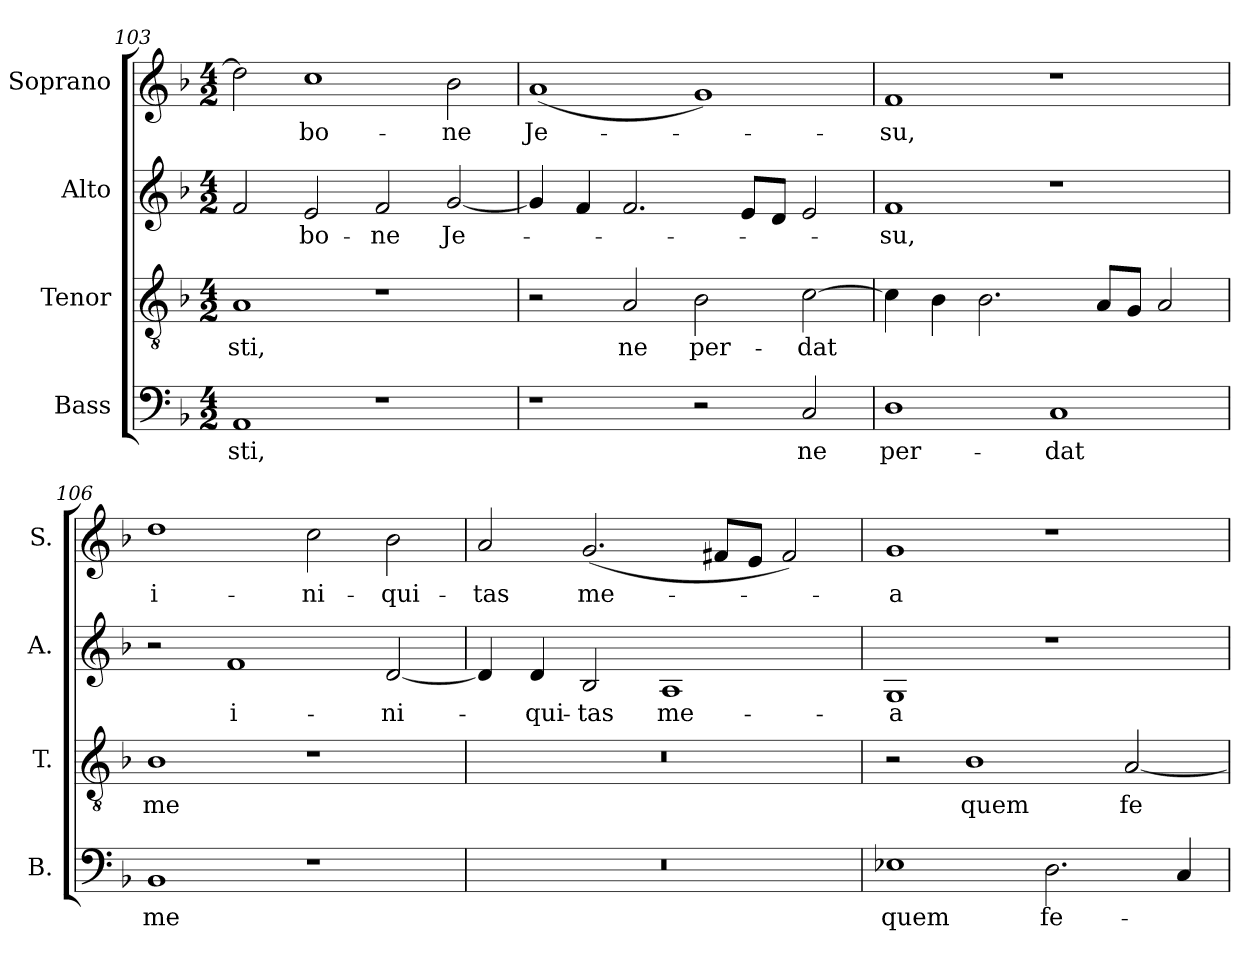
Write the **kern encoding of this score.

**kern	**text	**kern	**text	**kern	**text	**kern	**text
*part4	*part4	*part3	*part3	*part2	*part2	*part1	*part1
*staff4	*staff4	*staff3	*staff3	*staff2	*staff2	*staff1	*staff1
*I"Bass	*	*I"Tenor	*	*I"Alto	*	*I"Soprano	*
*I'B.	*	*I'T.	*	*I'A.	*	*I'S.	*
*clefF4	*	*clefGv2	*	*clefG2	*	*clefG2	*
*	*	*ITrd7c12	*	*	*	*	*
*k[b-]	*	*k[b-]	*	*k[b-]	*	*k[b-]	*
*F:	*	*F:	*	*F:	*	*F:	*
*M4/2	*	*M4/2	*	*M4/2	*	*M4/2	*
=103	=103	=103	=103	=103	=103	=103	=103
!	!LO:LY:b:color=#000000	!	!	!	!	!	!
!	!	!	!LO:LY:b:color=#000000	!	!	!	!
1AAi	-sti,	1AAi	-sti,	2fi/	.	2ddi\]	.
!	!	!	!	!	!LO:LY:b:color=#000000	!	!
!	!	!	!	!	!	!	!LO:LY:b:color=#000000
.	.	.	.	2ei/	bo-	1cci	bo-
!	!	!	!	!	!LO:LY:b:color=#000000	!	!
1r	.	1r	.	2fi/	-ne	.	.
!	!	!	!	!	!LO:LY:b:color=#000000	!	!
!	!	!	!	!	!	!	!LO:LY:b:color=#000000
.	.	.	.	[2gi/	Je-	2b-i\	-ne
!!LO:LB:g=z
=104	=104	=104	=104	=104	=104	=104	=104
!	!	!	!	!	!	!	!LO:LY:b:color=#000000
1r	.	2r	.	4gi/]	.	(1ai	Je-
.	.	.	.	4fi/	.	.	.
!	!	!	!LO:LY:b:color=#000000	!	!	!	!
.	.	2AAi/	ne	2.fi/	.	.	.
!	!	!	!LO:LY:b:color=#000000	!	!	!	!
2r	.	2BB-i\	per-	.	.	1gi)	.
.	.	.	.	8ei/L	.	.	.
.	.	.	.	8di/J	.	.	.
!	!LO:LY:b:color=#000000	!	!	!	!	!	!
!	!	!	!LO:LY:b:color=#000000	!	!	!	!
2Ci/	ne	[2Ci\	-dat	2ei/	.	.	.
=105	=105	=105	=105	=105	=105	=105	=105
!	!LO:LY:b:color=#000000	!	!	!	!	!	!
!	!	!	!	!	!LO:LY:b:color=#000000	!	!
!	!	!	!	!	!	!	!LO:LY:b:color=#000000
1Di	per-	4Ci\]	.	1fi	-su,	1fi	-su,
.	.	4BB-i\	.	.	.	.	.
.	.	2.BB-i\	.	.	.	.	.
!	!LO:LY:b:color=#000000	!	!	!	!	!	!
1Ci	-dat	.	.	1r	.	1r	.
.	.	8AAi/L	.	.	.	.	.
.	.	8GGi/J	.	.	.	.	.
.	.	2AAi/	.	.	.	.	.
=106	=106	=106	=106	=106	=106	=106	=106
!	!LO:LY:b:color=#000000	!	!	!	!	!	!
!	!	!	!LO:LY:b:color=#000000	!	!	!	!
!	!	!	!	!	!	!	!LO:LY:b:color=#000000
1BB-i	me	1BB-i	me	2r	.	1ddi	i-
!	!	!	!	!	!LO:LY:b:color=#000000	!	!
.	.	.	.	1fi	i-	.	.
!	!	!	!	!	!	!	!LO:LY:b:color=#000000
1r	.	1r	.	.	.	2cci\	-ni-
!	!	!	!	!	!LO:LY:b:color=#000000	!	!
!	!	!	!	!	!	!	!LO:LY:b:color=#000000
.	.	.	.	[2di/	-ni-	2b-i\	-qui-
=107	=107	=107	=107	=107	=107	=107	=107
!LO:N:vis=1	!	!LO:N:vis=1	!	!	!	!	!
!	!	!	!	!	!	!	!LO:LY:b:color=#000000
0r	.	0r	.	4di/]	.	2ai/	-tas
!	!	!	!	!	!LO:LY:b:color=#000000	!	!
.	.	.	.	4di/	-qui-	.	.
!	!	!	!	!	!LO:LY:b:color=#000000	!	!
!	!	!	!	!	!	!	!LO:LY:b:color=#000000
.	.	.	.	2B-i/	-tas	(2.gi/	me-
!	!	!	!	!	!LO:LY:b:color=#000000	!	!
.	.	.	.	1Ai	me-	.	.
.	.	.	.	.	.	8f#Xi/L	.
.	.	.	.	.	.	8ei/J	.
.	.	.	.	.	.	2f#i/)	.
=108	=108	=108	=108	=108	=108	=108	=108
!	!LO:LY:b:color=#000000	!	!	!	!	!	!
!	!	!	!	!	!LO:LY:b:color=#000000	!	!
!	!	!	!	!	!	!	!LO:LY:b:color=#000000
1E-Xi	quem	2r	.	1Gi	-a	1gi	-a
!	!	!	!LO:LY:b:color=#000000	!	!	!	!
.	.	1BB-i	quem	.	.	.	.
!	!LO:LY:b:color=#000000	!	!	!	!	!	!
2.Di\	fe-	.	.	1r	.	1r	.
!	!	!	!LO:LY:b:color=#000000	!	!	!	!
.	.	[2AAi/	fe-	.	.	.	.
4Ci/	.	.	.	.	.	.	.
=	=	=	=	=	=	=	=
*-	*-	*-	*-	*-	*-	*-	*-
